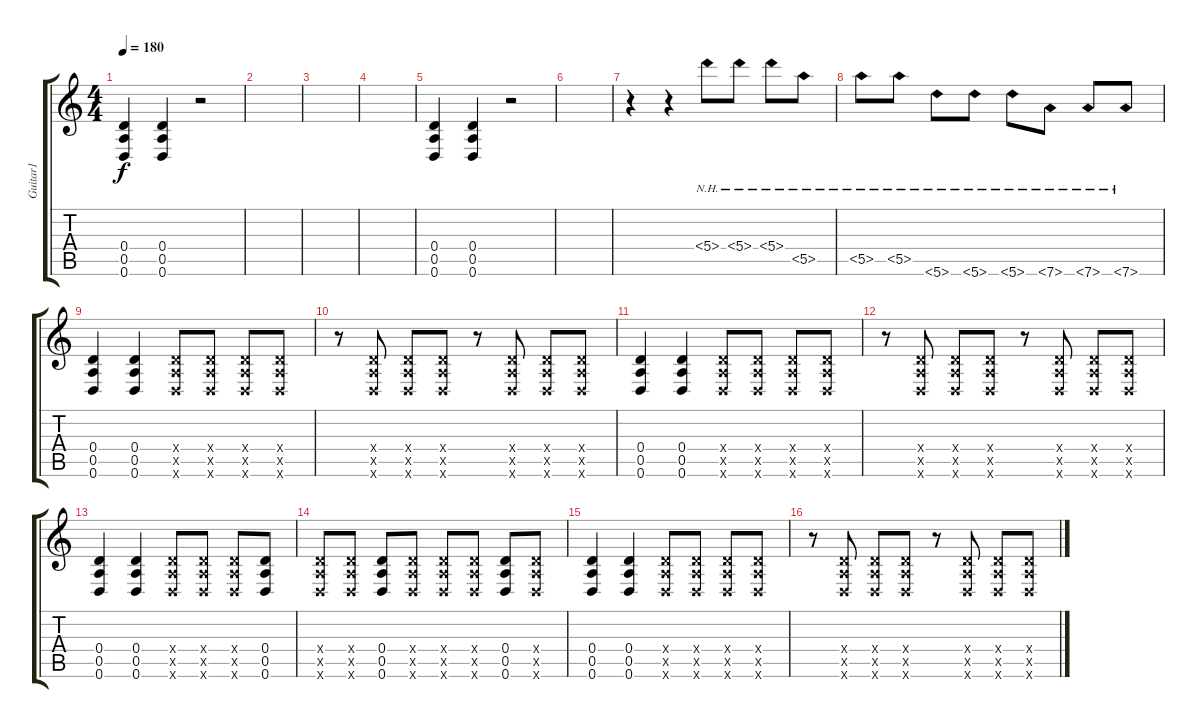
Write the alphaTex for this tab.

\track ("Guitar1" "Guitar1") {instrument overdrivenguitar}
\staff {score tabs}
\tuning (E4 B3 G3 D3 A2 D2) {hide}
\ts (4 4)
\tempo 180
\clef g2
\ks c
(0.4 0.5 0.6).4{dy f} (0.4 0.5 0.6).4 r.2 |
|
|
|
(0.4 0.5 0.6).4 (0.4 0.5 0.6).4 r.2 |
|
r.4 r.4 5.4{nh}.8 5.4{nh}.8 5.4{nh}.8 5.5{nh}.8 |
5.5{nh}.8 5.5{nh}.8 5.6{nh}.8 5.6{nh}.8 5.6{nh}.8 7.6{nh}.8 7.6{nh}.8 7.6{nh}.8 |
(0.4 0.5 0.6).4 (0.4 0.5 0.6).4 (0.4{x} 0.5{x} 0.6{x}).8 (0.4{x} 0.5{x} 0.6{x}).8 (0.4{x} 0.5{x} 0.6{x}).8 (0.4{x} 0.5{x} 0.6{x}).8 |
r.8 (0.4{x} 0.5{x} 0.6{x}).8 (0.4{x} 0.5{x} 0.6{x}).8 (0.4{x} 0.5{x} 0.6{x}).8 r.8 (0.4{x} 0.5{x} 0.6{x}).8 (0.4{x} 0.5{x} 0.6{x}).8 (0.4{x} 0.5{x} 0.6{x}).8 |
(0.4 0.5 0.6).4 (0.4 0.5 0.6).4 (0.4{x} 0.5{x} 0.6{x}).8 (0.4{x} 0.5{x} 0.6{x}).8 (0.4{x} 0.5{x} 0.6{x}).8 (0.4{x} 0.5{x} 0.6{x}).8 |
r.8 (0.4{x} 0.5{x} 0.6{x}).8 (0.4{x} 0.5{x} 0.6{x}).8 (0.4{x} 0.5{x} 0.6{x}).8 r.8 (0.4{x} 0.5{x} 0.6{x}).8 (0.4{x} 0.5{x} 0.6{x}).8 (0.4{x} 0.5{x} 0.6{x}).8 |
(0.4 0.5 0.6).4 (0.4 0.5 0.6).4 (0.4{x} 0.5{x} 0.6{x}).8 (0.4{x} 0.5{x} 0.6{x}).8 (0.4{x} 0.5{x} 0.6{x}).8 (0.4 0.5 0.6).8 |
(0.4{x} 0.5{x} 0.6{x}).8 (0.4{x} 0.5{x} 0.6{x}).8 (0.4 0.5 0.6).8 (0.4{x} 0.5{x} 0.6{x}).8 (0.4{x} 0.5{x} 0.6{x}).8 (0.4{x} 0.5{x} 0.6{x}).8 (0.4 0.5 0.6).8 (0.4{x} 0.5{x} 0.6{x}).8 |
(0.4 0.5 0.6).4 (0.4 0.5 0.6).4 (0.4{x} 0.5{x} 0.6{x}).8 (0.4{x} 0.5{x} 0.6{x}).8 (0.4{x} 0.5{x} 0.6{x}).8 (0.4{x} 0.5{x} 0.6{x}).8 |
r.8 (0.4{x} 0.5{x} 0.6{x}).8 (0.4{x} 0.5{x} 0.6{x}).8 (0.4{x} 0.5{x} 0.6{x}).8 r.8 (0.4{x} 0.5{x} 0.6{x}).8 (0.4{x} 0.5{x} 0.6{x}).8 (0.4{x} 0.5{x} 0.6{x}).8
